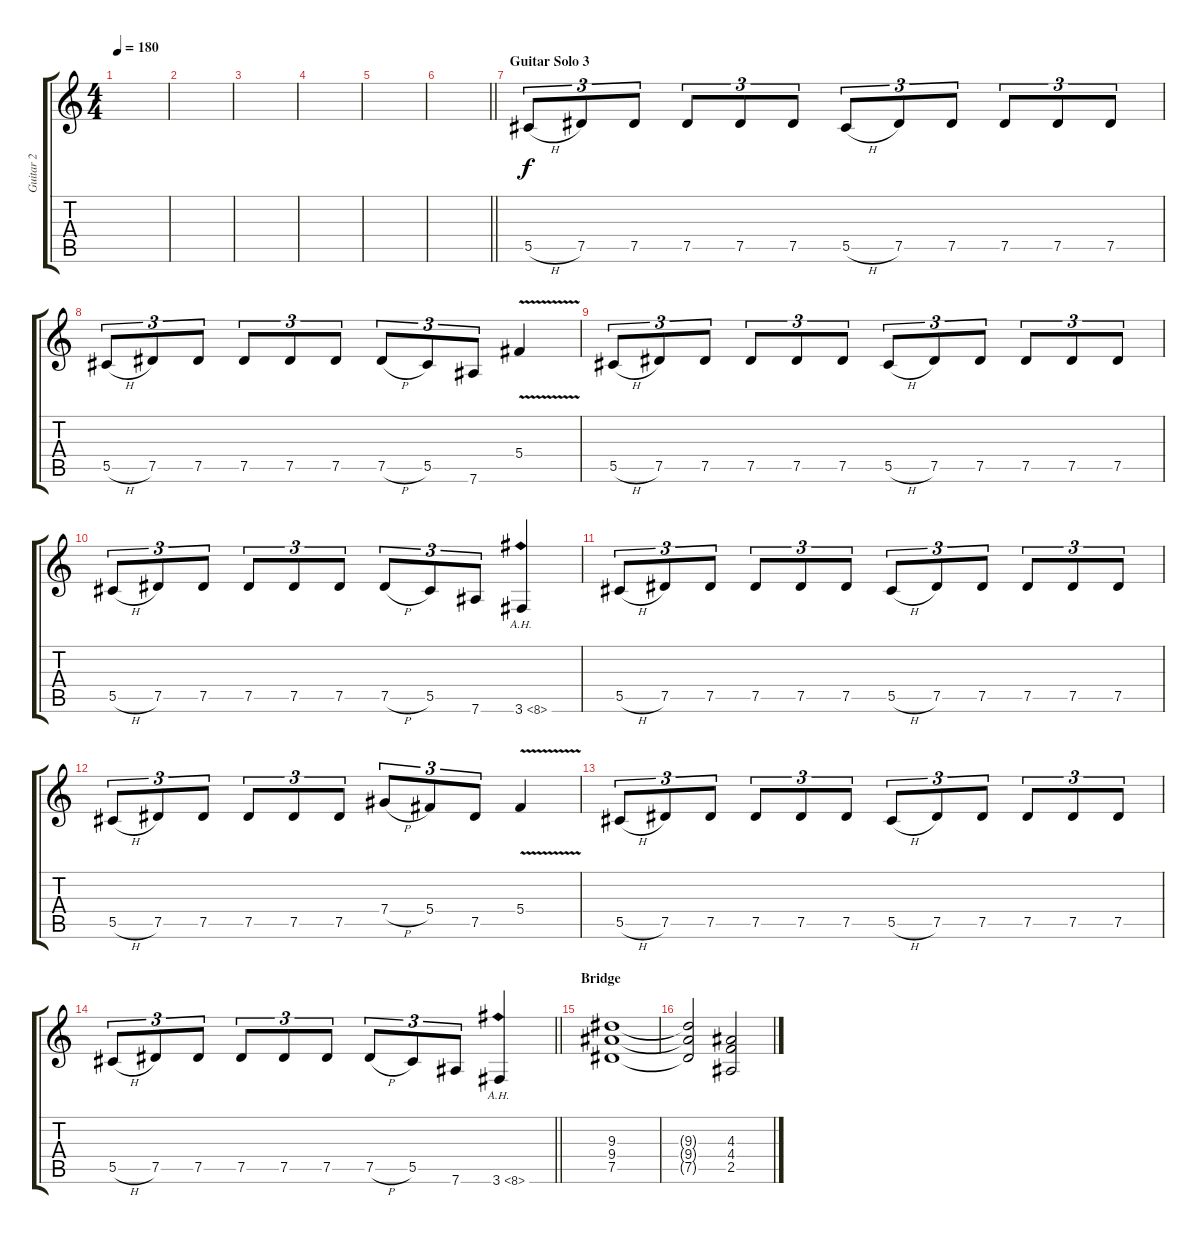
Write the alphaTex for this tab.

\track ("Guitar 2" "Guitar 2") {instrument overdrivenguitar}
\staff {score tabs}
\tuning (Eb4 Bb3 Gb3 Db3 Ab2 Eb2) {hide}
\ts (4 4)
\tempo 180
\clef g2
\ks c
|
|
|
|
|
\barLineRight lightlight
|
\section ("" "Guitar Solo 3")
5.5{h}.8{tu (3 2)} 7.5.8{tu (3 2)} 7.5.8{tu (3 2)} 7.5.8{tu (3 2)} 7.5.8{tu (3 2)} 7.5.8{tu (3 2)} 5.5{h}.8{tu (3 2)} 7.5.8{tu (3 2)} 7.5.8{tu (3 2)} 7.5.8{tu (3 2)} 7.5.8{tu (3 2)} 7.5.8{tu (3 2)} |
5.5{h}.8{tu (3 2)} 7.5.8{tu (3 2)} 7.5.8{tu (3 2)} 7.5.8{tu (3 2)} 7.5.8{tu (3 2)} 7.5.8{tu (3 2)} 7.5{h}.8{tu (3 2)} 5.5.8{tu (3 2)} 7.6.8{tu (3 2)} 5.4{v}.4 |
5.5{h}.8{tu (3 2)} 7.5.8{tu (3 2)} 7.5.8{tu (3 2)} 7.5.8{tu (3 2)} 7.5.8{tu (3 2)} 7.5.8{tu (3 2)} 5.5{h}.8{tu (3 2)} 7.5.8{tu (3 2)} 7.5.8{tu (3 2)} 7.5.8{tu (3 2)} 7.5.8{tu (3 2)} 7.5.8{tu (3 2)} |
5.5{h}.8{tu (3 2)} 7.5.8{tu (3 2)} 7.5.8{tu (3 2)} 7.5.8{tu (3 2)} 7.5.8{tu (3 2)} 7.5.8{tu (3 2)} 7.5{h}.8{tu (3 2)} 5.5.8{tu (3 2)} 7.6.8{tu (3 2)} 3.6{ah 5}.4 |
5.5{h}.8{tu (3 2)} 7.5.8{tu (3 2)} 7.5.8{tu (3 2)} 7.5.8{tu (3 2)} 7.5.8{tu (3 2)} 7.5.8{tu (3 2)} 5.5{h}.8{tu (3 2)} 7.5.8{tu (3 2)} 7.5.8{tu (3 2)} 7.5.8{tu (3 2)} 7.5.8{tu (3 2)} 7.5.8{tu (3 2)} |
5.5{h}.8{tu (3 2)} 7.5.8{tu (3 2)} 7.5.8{tu (3 2)} 7.5.8{tu (3 2)} 7.5.8{tu (3 2)} 7.5.8{tu (3 2)} 7.4{h}.8{tu (3 2)} 5.4.8{tu (3 2)} 7.5.8{tu (3 2)} 5.4{v}.4 |
5.5{h}.8{tu (3 2)} 7.5.8{tu (3 2)} 7.5.8{tu (3 2)} 7.5.8{tu (3 2)} 7.5.8{tu (3 2)} 7.5.8{tu (3 2)} 5.5{h}.8{tu (3 2)} 7.5.8{tu (3 2)} 7.5.8{tu (3 2)} 7.5.8{tu (3 2)} 7.5.8{tu (3 2)} 7.5.8{tu (3 2)} |
\barLineRight lightlight
5.5{h}.8{tu (3 2)} 7.5.8{tu (3 2)} 7.5.8{tu (3 2)} 7.5.8{tu (3 2)} 7.5.8{tu (3 2)} 7.5.8{tu (3 2)} 7.5{h}.8{tu (3 2)} 5.5.8{tu (3 2)} 7.6.8{tu (3 2)} 3.6{ah 5}.4 |
\section ("" "Bridge")
(9.3 9.4 7.5).1 |
(9.3{t} 9.4{t} 7.5{t}).2 (4.3 4.4 2.5).2
